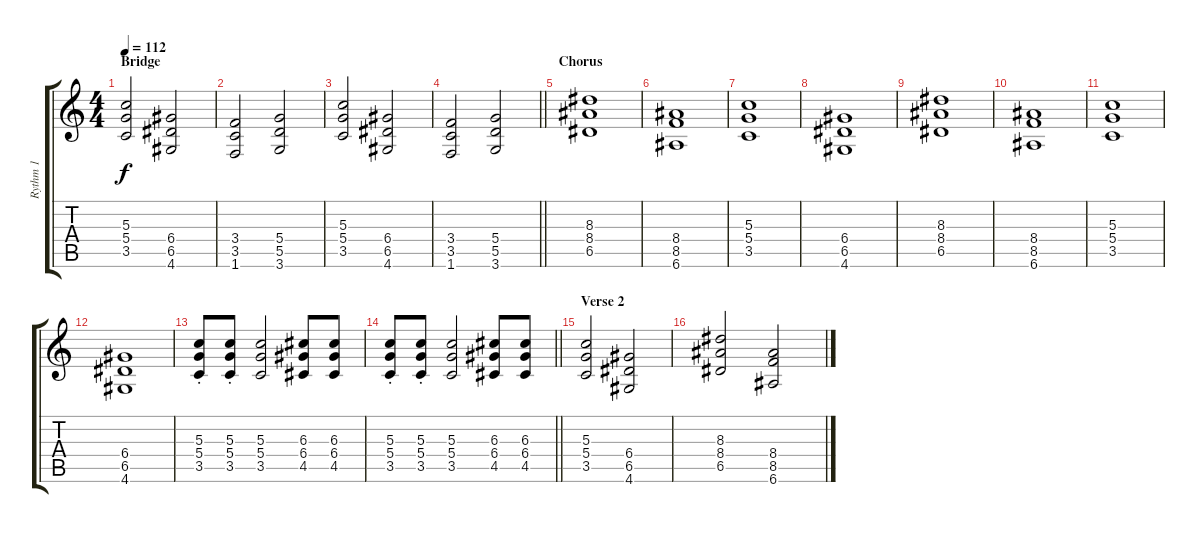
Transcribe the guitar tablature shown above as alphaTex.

\track ("Rythm 1" "Rythm 1") {instrument distortionguitar}
\staff {score tabs}
\tuning (E4 B3 G3 D3 A2 E2) {hide}
\ts (4 4)
\section ("" "Bridge")
\tempo 112
\clef g2
\ks c
(5.3 5.4 3.5).2{dy f} (6.4 6.5 4.6).2 |
(3.4 3.5 1.6).2 (5.4 5.5 3.6).2 |
(5.3 5.4 3.5).2 (6.4 6.5 4.6).2 |
\barLineRight lightlight
(3.4 3.5 1.6).2 (5.4 5.5 3.6).2 |
\section ("" "Chorus")
(8.3 8.4 6.5).1 |
(8.4 8.5 6.6).1 |
(5.3 5.4 3.5).1 |
(6.4 6.5 4.6).1 |
(8.3 8.4 6.5).1 |
(8.4 8.5 6.6).1 |
(5.3 5.4 3.5).1 |
(6.4 6.5 4.6).1 |
(5.3 5.4{st} 3.5).8 (5.3 5.4{st} 3.5).8 (5.3 5.4 3.5).2 (6.3 6.4 4.5).8 (6.3 6.4 4.5).8 |
\barLineRight lightlight
(5.3{st} 5.4 3.5).8 (5.3{st} 5.4 3.5).8 (5.3 5.4 3.5).2 (6.3 6.4 4.5).8 (6.3 6.4 4.5).8 |
\section ("" "Verse 2")
(5.3 5.4 3.5).2 (6.4 6.5 4.6).2 |
(8.3 8.4 6.5).2 (8.4 8.5 6.6).2
